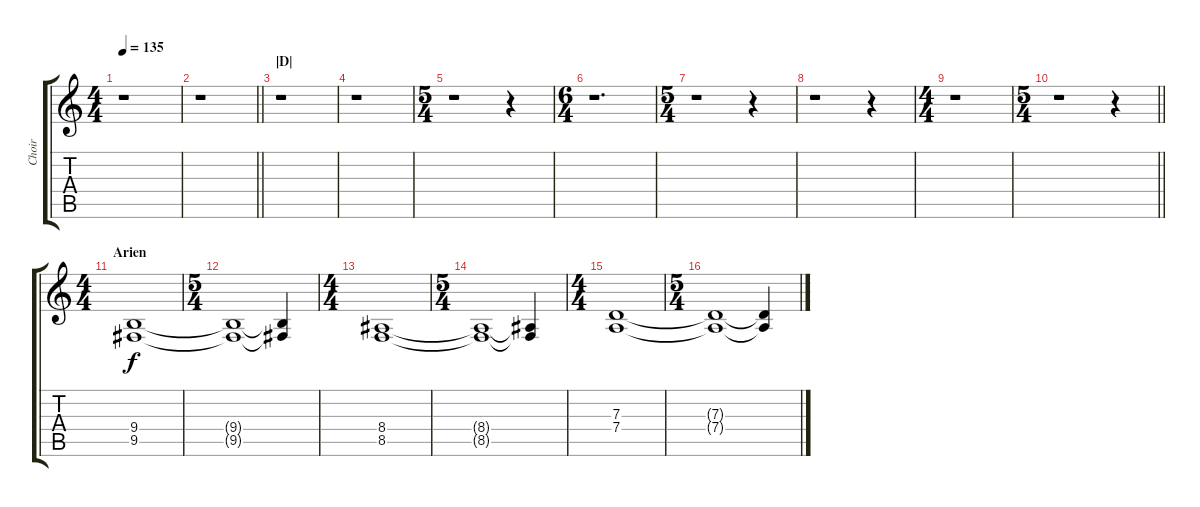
\track ("Choir" "Choir") {instrument choiraahs}
\staff {score tabs}
\tuning (E4 B3 G3 D3 A2 E2) {hide}
\ts (4 4)
\tempo 135
\clef g2
\ks c
r.1{dy mf} |
\barLineRight lightlight
r.1 |
\section ("" "|D|")
r.1 |
r.1 |
\ts (5 4)
r.1 r.4 |
\ts (6 4)
r.1{d} |
\ts (5 4)
r.1 r.4 |
r.1 r.4 |
\ts (4 4)
r.1 |
\ts (5 4)
\barLineRight lightlight
r.1 r.4 |
\ts (4 4)
\section ("" "Arien")
(9.4 9.5).1{dy f} |
\ts (5 4)
(9.4{t} 9.5{t}).1 (9.4{t} 9.5{t}).4 |
\ts (4 4)
(8.4 8.5).1 |
\ts (5 4)
(8.4{t} 8.5{t}).1 (8.4{t} 8.5{t}).4 |
\ts (4 4)
(7.3 7.4).1 |
\ts (5 4)
(7.3{t} 7.4{t}).1 (7.3{t} 7.4{t}).4
